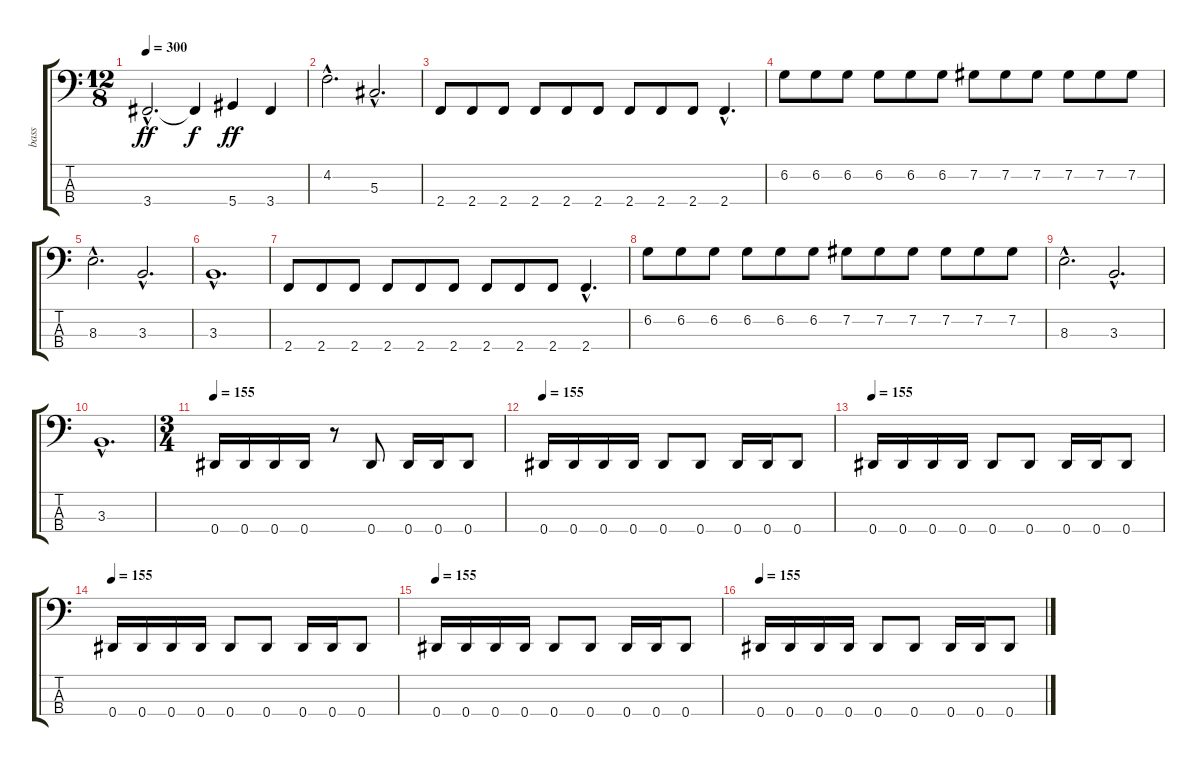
\track ("bass" "bass") {instrument electricbassfinger}
\staff {score tabs}
\tuning (Gb2 Db2 Ab1 Eb1) {hide}
\ts (12 8)
\tempo 300
\clef f4
\ks c
3.4{hac}.2{d dy ff} 3.4{t}.4{dy f} 5.4.4{dy ff} 3.4.4 |
4.2{hac}.2{d} 5.3{hac}.2{d} |
2.4.8 2.4.8 2.4.8 2.4.8 2.4.8 2.4.8 2.4.8 2.4.8 2.4.8 2.4{hac}.4{d} |
6.2.8 6.2.8 6.2.8 6.2.8 6.2.8 6.2.8 7.2.8 7.2.8 7.2.8 7.2.8 7.2.8 7.2.8 |
8.3{hac}.2{d} 3.3{hac}.2{d} |
3.3{hac}.1{d} |
2.4.8 2.4.8 2.4.8 2.4.8 2.4.8 2.4.8 2.4.8 2.4.8 2.4.8 2.4{hac}.4{d} |
6.2.8 6.2.8 6.2.8 6.2.8 6.2.8 6.2.8 7.2.8 7.2.8 7.2.8 7.2.8 7.2.8 7.2.8 |
8.3{hac}.2{d} 3.3{hac}.2{d} |
3.3{hac}.1{d} |
\ts (3 4)
\tempo 155
0.4.16 0.4.16 0.4.16 0.4.16 r.8 0.4.8 0.4.16 0.4.16 0.4.8 |
\tempo 155
0.4.16 0.4.16 0.4.16 0.4.16 0.4.8 0.4.8 0.4.16 0.4.16 0.4.8 |
\tempo 155
0.4.16 0.4.16 0.4.16 0.4.16 0.4.8 0.4.8 0.4.16 0.4.16 0.4.8 |
\tempo 155
0.4.16 0.4.16 0.4.16 0.4.16 0.4.8 0.4.8 0.4.16 0.4.16 0.4.8 |
\tempo 155
0.4.16 0.4.16 0.4.16 0.4.16 0.4.8 0.4.8 0.4.16 0.4.16 0.4.8 |
\tempo 155
0.4.16 0.4.16 0.4.16 0.4.16 0.4.8 0.4.8 0.4.16 0.4.16 0.4.8
